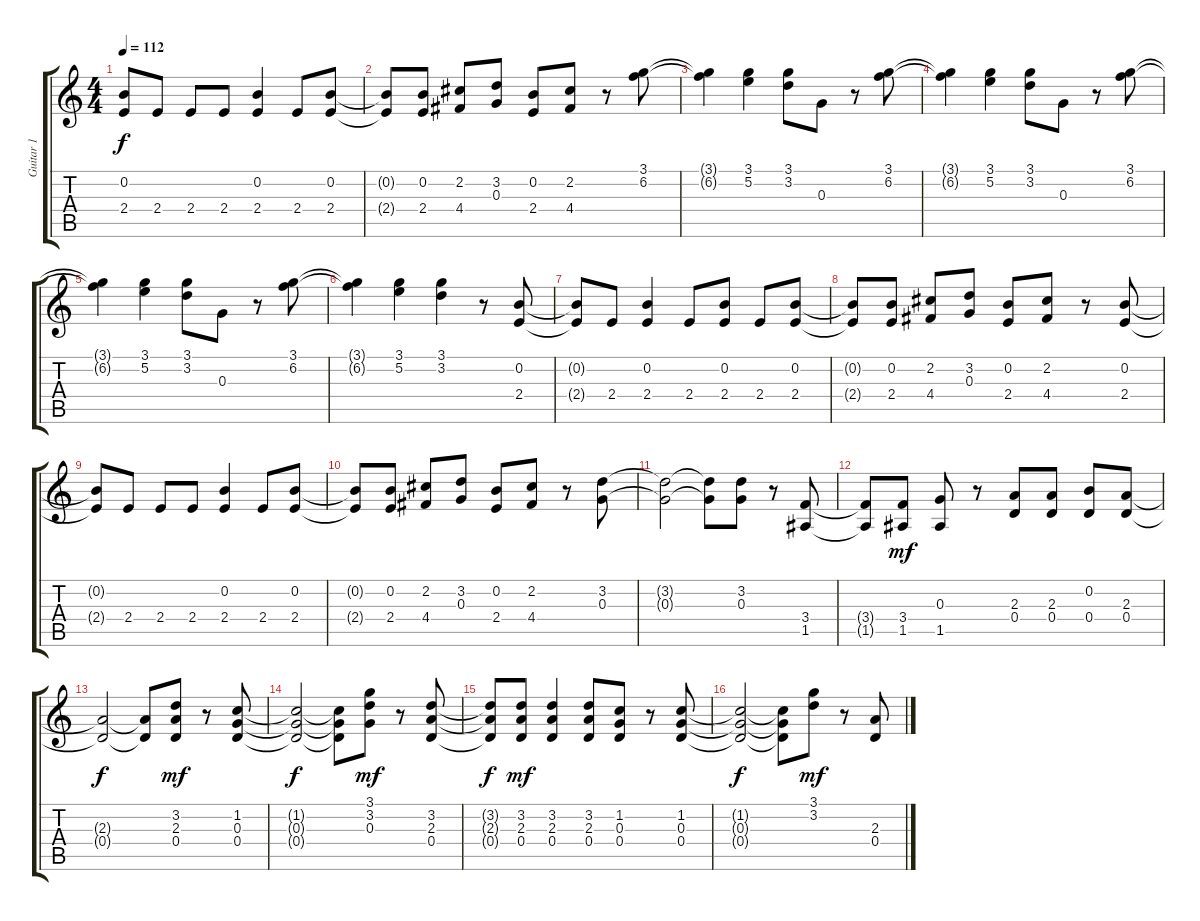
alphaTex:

\track ("Guitar 1" "Guitar 1") {instrument overdrivenguitar}
\staff {score tabs}
\tuning (E4 B3 G3 D3 A2 E2) {hide}
\ts (4 4)
\tempo 112
\clef g2
\ks c
(0.2{t} 2.4{t}).8{dy f} 2.4.8 2.4.8 2.4.8 (0.2 2.4).4 2.4.8 (0.2 2.4).8 |
(0.2{t} 2.4{t}).8 (0.2 2.4).8 (2.2 4.4).8 (3.2 0.3).8 (0.2 2.4).8 (2.2 4.4).8 r.8 (3.1 6.2).8 |
(3.1{t} 6.2{t}).4 (3.1 5.2).4 (3.1 3.2).8 0.3.8 r.8 (3.1 6.2).8 |
(3.1{t} 6.2{t}).4 (3.1 5.2).4 (3.1 3.2).8 0.3.8 r.8 (3.1 6.2).8 |
(3.1{t} 6.2{t}).4 (3.1 5.2).4 (3.1 3.2).8 0.3.8 r.8 (3.1 6.2).8 |
(3.1{t} 6.2{t}).4 (3.1 5.2).4 (3.1 3.2).4 r.8 (0.2 2.4).8 |
(0.2{t} 2.4{t}).8 2.4.8 (0.2 2.4).4 2.4.8 (0.2 2.4).8 2.4.8 (0.2 2.4).8 |
(0.2{t} 2.4{t}).8 (0.2 2.4).8 (2.2 4.4).8 (3.2 0.3).8 (0.2 2.4).8 (2.2 4.4).8 r.8 (0.2 2.4).8 |
(0.2{t} 2.4{t}).8 2.4.8 2.4.8 2.4.8 (0.2 2.4).4 2.4.8 (0.2 2.4).8 |
(0.2{t} 2.4{t}).8 (0.2 2.4).8 (2.2 4.4).8 (3.2 0.3).8 (0.2 2.4).8 (2.2 4.4).8 r.8 (3.2 0.3).8 |
(3.2{t} 0.3{t}).2 (3.2{t} 0.3{t}).8 (3.2 0.3).8 r.8 (3.4 1.5).8 |
(3.4{t} 1.5{t}).8 (3.4 1.5).8{dy mf} (0.3 1.5).8 r.8 (2.3 0.4).8 (2.3 0.4).8 (0.2 0.4).8 (2.3 0.4).8 |
(2.3{t} 0.4{t}).2{dy f} (2.3{t} 0.4{t}).8 (3.2 2.3 0.4).8{dy mf} r.8 (1.2 0.3 0.4).8 |
(1.2{t} 0.3{t} 0.4{t}).2{dy f} (1.2{t} 0.3{t} 0.4{t}).8 (3.1 3.2 0.3).8{dy mf} r.8 (3.2 2.3 0.4).8 |
(3.2{t} 2.3{t} 0.4{t}).8{dy f} (3.2 2.3 0.4).8{dy mf} (3.2 2.3 0.4).4 (3.2 2.3 0.4).8 (1.2 0.3 0.4).8 r.8 (1.2 0.3 0.4).8 |
(1.2{t} 0.3{t} 0.4{t}).2{dy f} (1.2{t} 0.3{t} 0.4{t}).8 (3.1 3.2).8{dy mf} r.8 (2.3 0.4).8
